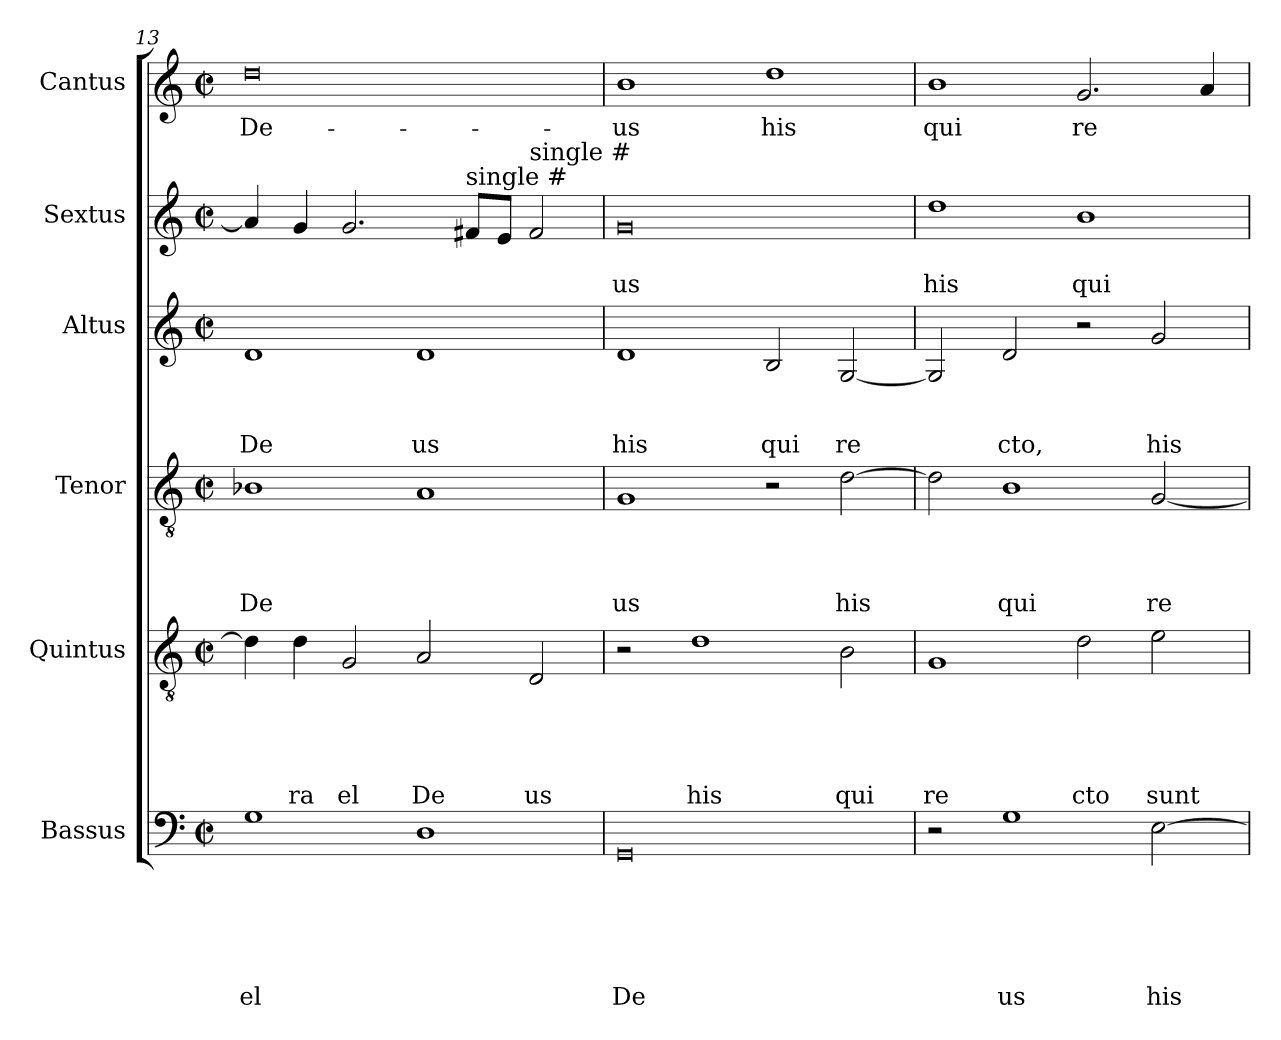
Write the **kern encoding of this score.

**kern	**text	**text	**text	**text	**text	**text	**kern	**text	**text	**text	**text	**text	**kern	**text	**text	**text	**text	**kern	**text	**text	**text	**kern	**text	**text	**kern	**text
*part6	*part6	*part6	*part6	*part6	*part6	*part6	*part5	*part5	*part5	*part5	*part5	*part5	*part4	*part4	*part4	*part4	*part4	*part3	*part3	*part3	*part3	*part2	*part2	*part2	*part1	*part1
*staff6	*staff6	*staff6	*staff6	*staff6	*staff6	*staff6	*staff5	*staff5	*staff5	*staff5	*staff5	*staff5	*staff4	*staff4	*staff4	*staff4	*staff4	*staff3	*staff3	*staff3	*staff3	*staff2	*staff2	*staff2	*staff1	*staff1
*I"Bassus	*	*	*	*	*	*	*I"Quintus	*	*	*	*	*	*I"Tenor	*	*	*	*	*I"Altus	*	*	*	*I"Sextus	*	*	*I"Cantus	*
*clefF4	*	*	*	*	*	*	*clefGv2	*	*	*	*	*	*clefGv2	*	*	*	*	*clefG2	*	*	*	*clefG2	*	*	*clefG2	*
*k[]	*	*	*	*	*	*	*k[]	*	*	*	*	*	*k[]	*	*	*	*	*k[]	*	*	*	*k[]	*	*	*k[]	*
*C:	*	*	*	*	*	*	*C:	*	*	*	*	*	*C:	*	*	*	*	*C:	*	*	*	*C:	*	*	*C:	*
*M2/2	*	*	*	*	*	*	*M2/2	*	*	*	*	*	*M2/2	*	*	*	*	*M2/2	*	*	*	*M2/2	*	*	*M2/2	*
*met(c|)	*	*	*	*	*	*	*met(c|)	*	*	*	*	*	*met(c|)	*	*	*	*	*met(c|)	*	*	*	*met(c|)	*	*	*met(c|)	*
=13	=13	=13	=13	=13	=13	=13	=13	=13	=13	=13	=13	=13	=13	=13	=13	=13	=13	=13	=13	=13	=13	=13	=13	=13	=13	=13
!	!	!	!	!	!	!LO:LY:b	!	!	!	!	!	!	!	!	!	!	!LO:LY:b	!	!	!	!LO:LY:b	!	!	!	!	!LO:LY:b
1G	.	.	.	.	.	el	4d\]	.	.	.	.	.	1B-X	.	.	.	De	1d	.	.	De	4a/]	.	.	0dd	De-
!	!	!	!	!	!	!	!	!	!	!	!	!LO:LY:b	!	!	!	!	!	!	!	!	!	!	!	!	!	!
.	.	.	.	.	.	.	4d\	.	.	.	.	ra	.	.	.	.	.	.	.	.	.	4g/	.	.	.	.
!	!	!	!	!	!	!	!	!	!	!	!	!LO:LY:b	!	!	!	!	!	!	!	!	!	!	!	!	!	!
.	.	.	.	.	.	.	2G/	.	.	.	.	el	.	.	.	.	.	.	.	.	.	2.g/	.	.	.	.
!	!	!	!	!	!	!	!	!	!	!	!	!LO:LY:b	!	!	!	!	!	!	!	!	!LO:LY:b	!	!	!	!	!
1D	.	.	.	.	.	.	2A/	.	.	.	.	De	1A	.	.	.	.	1d	.	.	us	.	.	.	.	.
!	!	!	!	!	!	!	!	!	!	!	!	!	!	!	!	!	!	!	!	!	!	!LO:TX:a:t=single #	!	!	!	!
.	.	.	.	.	.	.	.	.	.	.	.	.	.	.	.	.	.	.	.	.	.	8f#/L	.	.	.	.
.	.	.	.	.	.	.	.	.	.	.	.	.	.	.	.	.	.	.	.	.	.	8e/J	.	.	.	.
!	!	!	!	!	!	!	!	!	!	!	!	!	!	!	!	!	!	!	!	!	!	!LO:TX:a:t=single #	!	!	!	!
!	!	!	!	!	!	!	!	!	!	!	!	!LO:LY:b	!	!	!	!	!	!	!	!	!	!	!	!	!	!
.	.	.	.	.	.	.	2D/	.	.	.	.	us	.	.	.	.	.	.	.	.	.	2f#/	.	.	.	.
!!LO:PB:g=z
=14	=14	=14	=14	=14	=14	=14	=14	=14	=14	=14	=14	=14	=14	=14	=14	=14	=14	=14	=14	=14	=14	=14	=14	=14	=14	=14
!	!	!	!	!	!	!LO:LY:b	!	!	!	!	!	!	!	!	!	!	!LO:LY:b	!	!	!	!LO:LY:b	!	!	!LO:LY:b	!	!LO:LY:b
0GG	.	.	.	.	.	De	2r	.	.	.	.	.	1G	.	.	.	us	1d	.	.	his	0g	.	us	1b	-us
!	!	!	!	!	!	!	!	!	!	!	!	!LO:LY:b	!	!	!	!	!	!	!	!	!	!	!	!	!	!
.	.	.	.	.	.	.	1d	.	.	.	.	his	.	.	.	.	.	.	.	.	.	.	.	.	.	.
!	!	!	!	!	!	!	!	!	!	!	!	!	!	!	!	!	!	!	!	!	!LO:LY:b	!	!	!	!	!LO:LY:b
.	.	.	.	.	.	.	.	.	.	.	.	.	2r	.	.	.	.	2B/	.	.	qui	.	.	.	1dd	his
!	!	!	!	!	!	!	!	!	!	!	!	!LO:LY:b	!	!	!	!	!LO:LY:b	!	!	!	!LO:LY:b	!	!	!	!	!
.	.	.	.	.	.	.	2B\	.	.	.	.	qui	[>2d\	.	.	.	his	[<2G/	.	.	re	.	.	.	.	.
=15	=15	=15	=15	=15	=15	=15	=15	=15	=15	=15	=15	=15	=15	=15	=15	=15	=15	=15	=15	=15	=15	=15	=15	=15	=15	=15
!	!	!	!	!	!	!	!	!	!	!	!	!LO:LY:b	!	!	!	!	!	!	!	!	!	!	!	!LO:LY:b	!	!LO:LY:b
2r	.	.	.	.	.	.	1G	.	.	.	.	re	2d\]	.	.	.	.	2G/]	.	.	.	1dd	.	his	1b	qui
!	!	!	!	!	!	!LO:LY:b	!	!	!	!	!	!	!	!	!	!	!LO:LY:b	!	!	!	!LO:LY:b	!	!	!	!	!
1G	.	.	.	.	.	us	.	.	.	.	.	.	1B	.	.	.	qui	2d/	.	.	cto,	.	.	.	.	.
!	!	!	!	!	!	!	!	!	!	!	!	!LO:LY:b	!	!	!	!	!	!	!	!	!	!	!	!LO:LY:b	!	!LO:LY:b
.	.	.	.	.	.	.	2d\	.	.	.	.	cto	.	.	.	.	.	2r	.	.	.	1b	.	qui	2.g/	re
!	!	!	!	!	!	!LO:LY:b	!	!	!	!	!	!LO:LY:b	!	!	!	!	!LO:LY:b	!	!	!	!LO:LY:b	!	!	!	!	!
[>2E\	.	.	.	.	.	his	2e\	.	.	.	.	sunt	[<2G/	.	.	.	re-	2g/	.	.	his	.	.	.	.	.
.	.	.	.	.	.	.	.	.	.	.	.	.	.	.	.	.	.	.	.	.	.	.	.	.	4a/	.
=	=	=	=	=	=	=	=	=	=	=	=	=	=	=	=	=	=	=	=	=	=	=	=	=	=	=
*-	*-	*-	*-	*-	*-	*-	*-	*-	*-	*-	*-	*-	*-	*-	*-	*-	*-	*-	*-	*-	*-	*-	*-	*-	*-	*-
